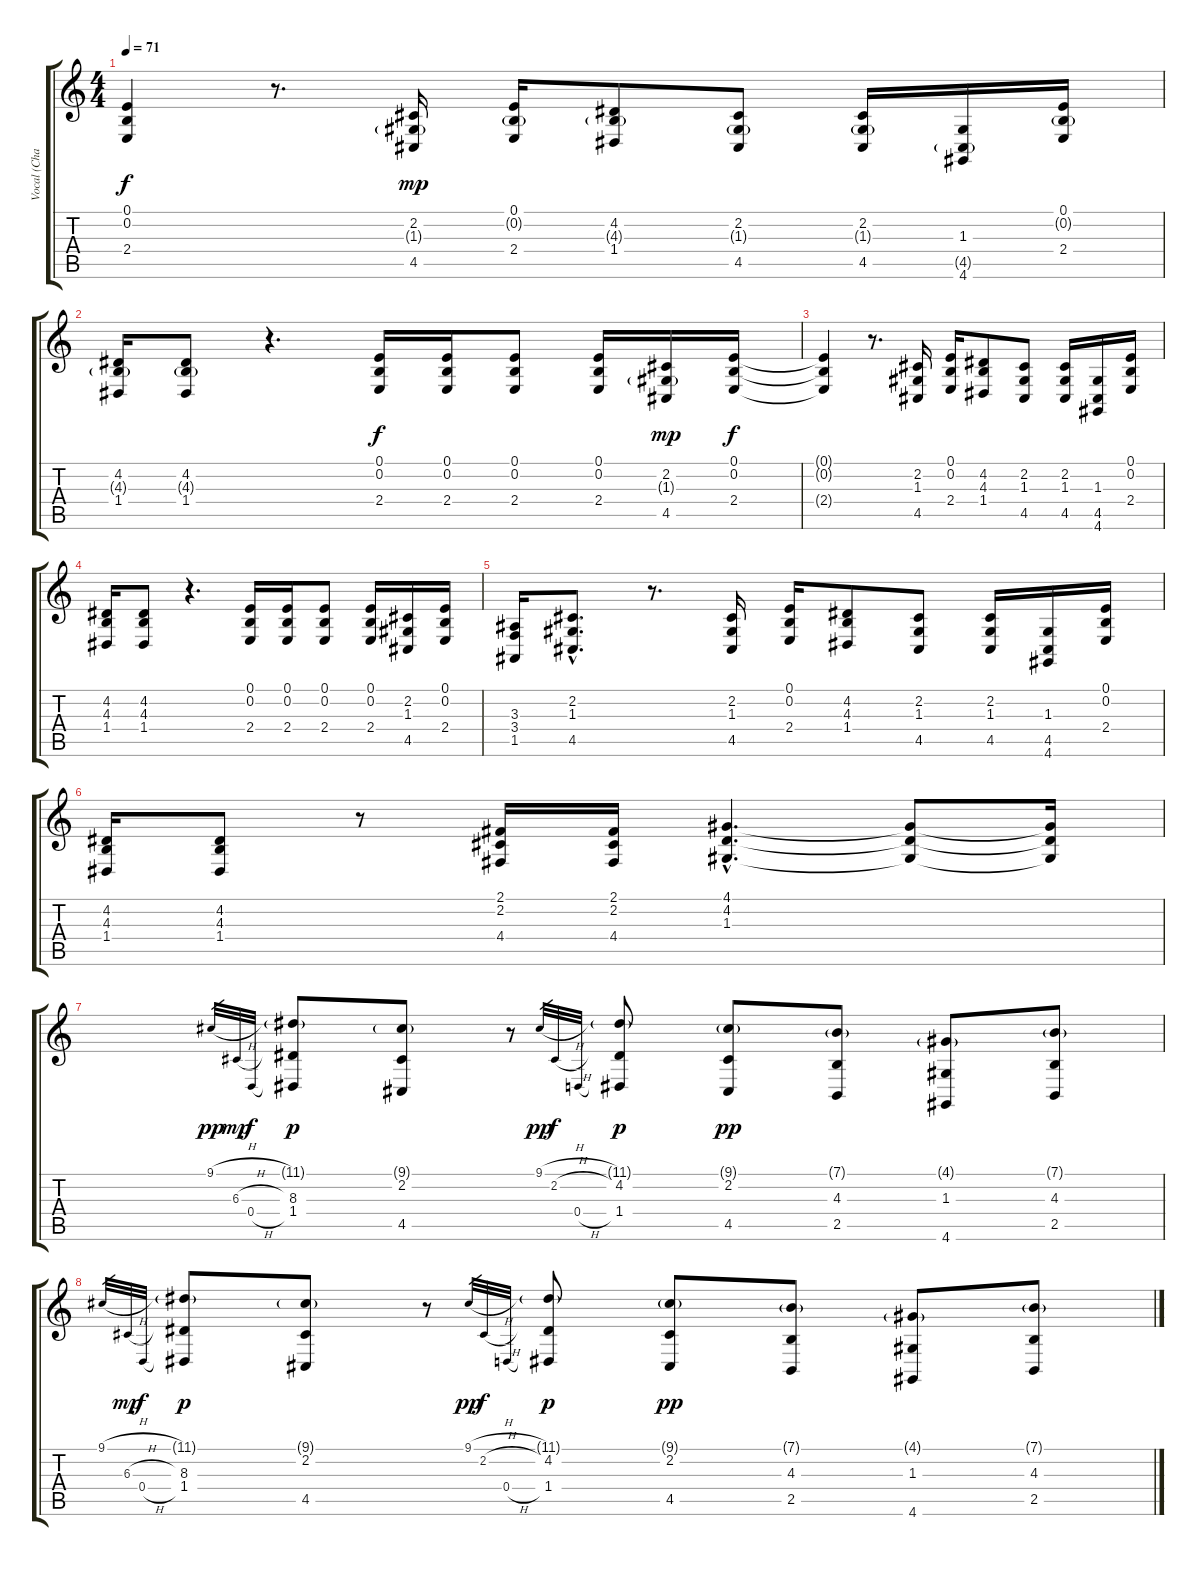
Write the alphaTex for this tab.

\track ("Vocal (Chad Kroeger)" "Vocal (Cha") {instrument synthvoice}
\staff {score tabs}
\tuning (E4 B3 G3 D3 A2 E2) {hide}
\ts (4 4)
\tempo 71
\clef g2
\ks c
(0.1{t} 0.2{t} 2.4{t}).4{dy f} r.8{d} (2.2 1.3{g} 4.5).16{dy mp} (0.1 0.2{g} 2.4).16 (4.2 4.3{g} 1.4).8 (2.2 1.3{g} 4.5).8 (2.2 1.3{g} 4.5).16 (1.3 4.5{g} 4.6).16 (0.1 0.2{g} 2.4).16 |
(4.2 4.3{g} 1.4).16 (4.2 4.3{g} 1.4).8 r.4{d} (0.1 0.2 2.4).16{dy f} (0.1 0.2 2.4).16 (0.1 0.2 2.4).8 (0.1 0.2 2.4).16 (2.2 1.3{g} 4.5).16{dy mp} (0.1 0.2 2.4).16{dy f} |
(0.1{t} 0.2{t} 2.4{t}).4 r.8{d} (2.2 1.3 4.5).16 (0.1 0.2 2.4).16 (4.2 4.3 1.4).8 (2.2 1.3 4.5).8 (2.2 1.3 4.5).16 (1.3 4.5 4.6).16 (0.1 0.2 2.4).16 |
(4.2 4.3 1.4).16 (4.2 4.3 1.4).8 r.4{d} (0.1 0.2 2.4).16 (0.1 0.2 2.4).16 (0.1 0.2 2.4).8 (0.1 0.2 2.4).16 (2.2 1.3 4.5).16 (0.1 0.2 2.4).16 |
(3.3 3.4 1.5).16 (2.2{hac} 1.3{hac} 4.5{hac}).8{d} r.8{d} (2.2 1.3 4.5).16 (0.1 0.2 2.4).16 (4.2 4.3 1.4).8 (2.2 1.3 4.5).8 (2.2 1.3 4.5).16 (1.3 4.5 4.6).16 (0.1 0.2 2.4).16 |
(4.2 4.3 1.4).16 (4.2 4.3 1.4).8 r.8 (2.1 2.2 4.4).16 (2.1 2.2 4.4).16 (4.1{hac} 4.2{hac} 1.3{hac}).4{d} (4.1{t} 4.2{t} 1.3{t}).8 (4.1{t} 4.2{t} 1.3{t}).16 |
9.1{h}.32{gr dy pp} 6.3{h}.32{gr dy mp} 0.4{h}.32{gr dy f} (11.1{g} 8.3 1.4).8{dy p} (9.1{g} 2.2 4.5).8 r.8 9.1{h}.32{gr dy pp} 2.2{h}.32{gr dy f} 0.4{h}.32{gr} (11.1{g} 4.2 1.4).8{dy p} (9.1{g} 2.2 4.5).8{dy pp} (7.1{g} 4.3 2.5).8 (4.1{g} 1.3 4.6).8 (7.1{g} 4.3 2.5).8 |
9.1{h}.32{gr} 6.3{h}.32{gr dy mp} 0.4{h}.32{gr dy f} (11.1{g} 8.3 1.4).8{dy p} (9.1{g} 2.2 4.5).8 r.8 9.1{h}.32{gr dy pp} 2.2{h}.32{gr dy f} 0.4{h}.32{gr} (11.1{g} 4.2 1.4).8{dy p} (9.1{g} 2.2 4.5).8{dy pp} (7.1{g} 4.3 2.5).8 (4.1{g} 1.3 4.6).8 (7.1{g} 4.3 2.5).8
